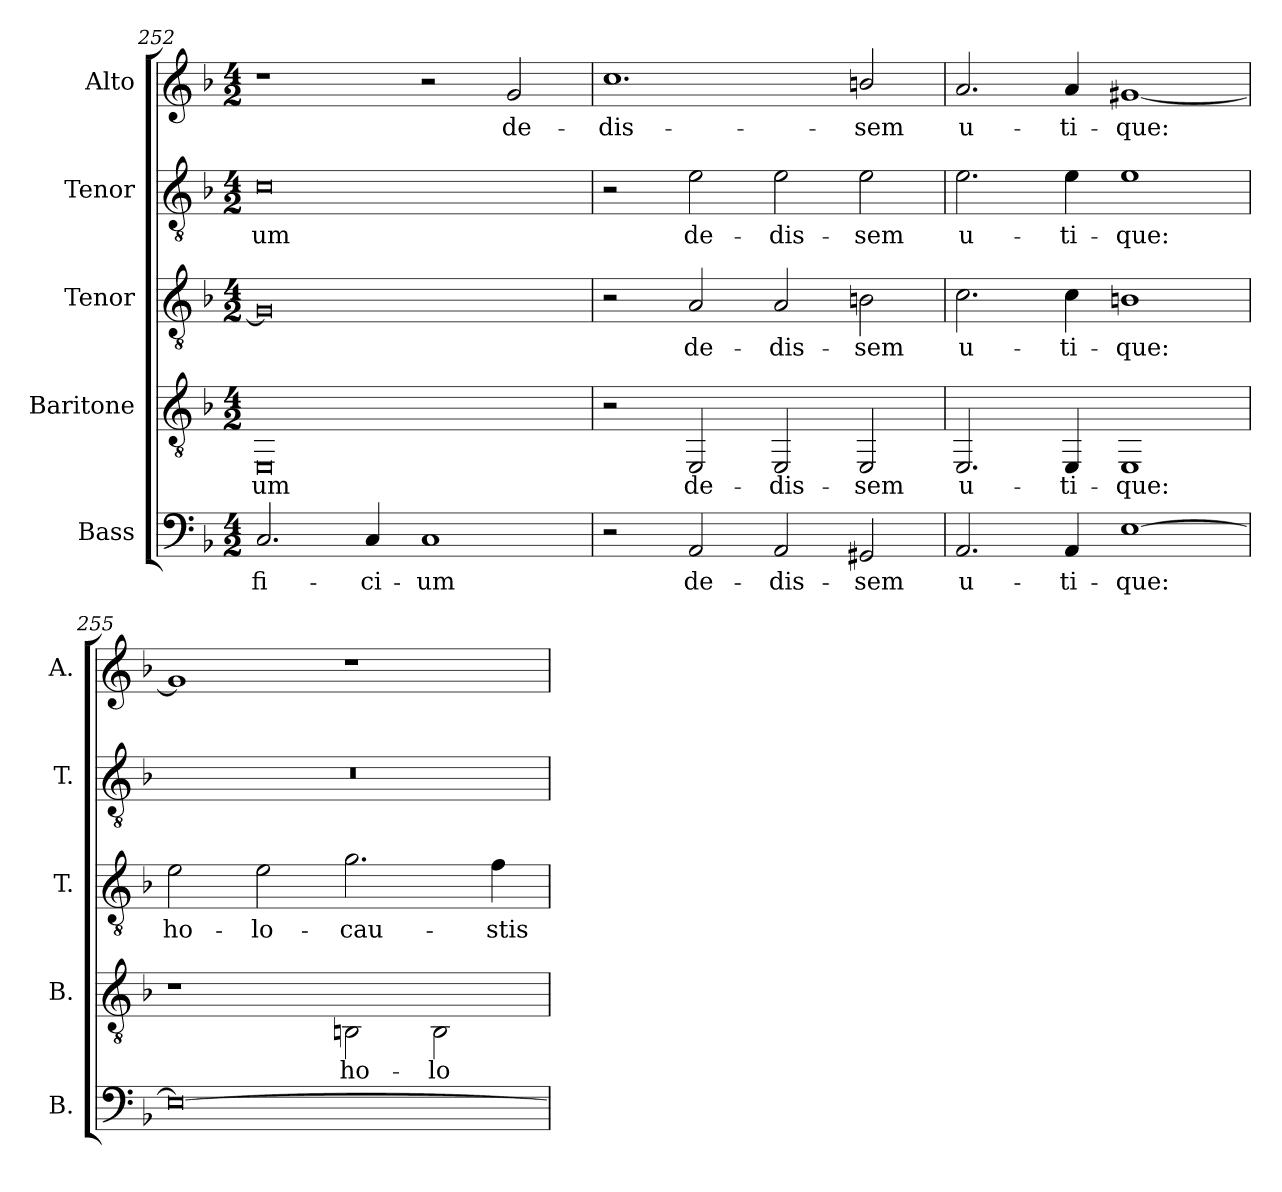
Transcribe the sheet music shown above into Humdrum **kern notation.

**kern	**text	**kern	**text	**kern	**text	**kern	**text	**kern	**text
*part5	*part5	*part4	*part4	*part3	*part3	*part2	*part2	*part1	*part1
*staff5	*staff5	*staff4	*staff4	*staff3	*staff3	*staff2	*staff2	*staff1	*staff1
*I"Bass	*	*I"Baritone	*	*I"Tenor	*	*I"Tenor	*	*I"Alto	*
*I'B.	*	*I'B.	*	*I'T.	*	*I'T.	*	*I'A.	*
*clefF4	*	*clefGv2	*	*clefGv2	*	*clefGv2	*	*clefG2	*
*	*	*	*	*ITrd7c12	*	*ITrd7c12	*	*	*
*k[b-]	*	*k[b-]	*	*k[b-]	*	*k[b-]	*	*k[b-]	*
*F:	*	*F:	*	*F:	*	*F:	*	*F:	*
*M4/2	*	*M4/2	*	*M4/2	*	*M4/2	*	*M4/2	*
=252	=252	=252	=252	=252	=252	=252	=252	=252	=252
!	!LO:LY:b:color=#000000	!	!	!	!	!	!	!	!
!	!	!	!LO:LY:b:color=#000000	!	!	!	!	!	!
!	!	!	!	!	!	!	!LO:LY:b:color=#000000	!	!
2.Ci/	-fi-	0EEi	-um	0GGi]	.	0Ci	-um	1r	.
!	!LO:LY:b:color=#000000	!	!	!	!	!	!	!	!
4Ci/	-ci-	.	.	.	.	.	.	.	.
!	!LO:LY:b:color=#000000	!	!	!	!	!	!	!	!
1Ci	-um	.	.	.	.	.	.	2r	.
!	!	!	!	!	!	!	!	!	!LO:LY:b:color=#000000
.	.	.	.	.	.	.	.	2gi/	de-
!!LO:LB:g=z
=253	=253	=253	=253	=253	=253	=253	=253	=253	=253
!	!	!	!	!	!	!	!	!	!LO:LY:b:color=#000000
2r	.	2r	.	2r	.	2r	.	1.cci	-dis-
!	!LO:LY:b:color=#000000	!	!	!	!	!	!	!	!
!	!	!	!LO:LY:b:color=#000000	!	!	!	!	!	!
!	!	!	!	!	!LO:LY:b:color=#000000	!	!	!	!
!	!	!	!	!	!	!	!LO:LY:b:color=#000000	!	!
2AAi/	de-	2EEi/	de-	2AAi/	de-	2Ei\	de-	.	.
!	!LO:LY:b:color=#000000	!	!	!	!	!	!	!	!
!	!	!	!LO:LY:b:color=#000000	!	!	!	!	!	!
!	!	!	!	!	!LO:LY:b:color=#000000	!	!	!	!
!	!	!	!	!	!	!	!LO:LY:b:color=#000000	!	!
2AAi/	-dis-	2EEi/	-dis-	2AAi/	-dis-	2Ei\	-dis-	.	.
!	!LO:LY:b:color=#000000	!	!	!	!	!	!	!	!
!	!	!	!LO:LY:b:color=#000000	!	!	!	!	!	!
!	!	!	!	!	!LO:LY:b:color=#000000	!	!	!	!
!	!	!	!	!	!	!	!LO:LY:b:color=#000000	!	!
!	!	!	!	!	!	!	!	!	!LO:LY:b:color=#000000
2GG#Xi/	-sem	2EEi/	-sem	2BBni\	-sem	2Ei\	-sem	2bni/	-sem
=254	=254	=254	=254	=254	=254	=254	=254	=254	=254
!	!LO:LY:b:color=#000000	!	!	!	!	!	!	!	!
!	!	!	!LO:LY:b:color=#000000	!	!	!	!	!	!
!	!	!	!	!	!LO:LY:b:color=#000000	!	!	!	!
!	!	!	!	!	!	!	!LO:LY:b:color=#000000	!	!
!	!	!	!	!	!	!	!	!	!LO:LY:b:color=#000000
2.AAi/	u-	2.EEi/	u-	2.Ci\	u-	2.Ei\	u-	2.ai/	u-
!	!LO:LY:b:color=#000000	!	!	!	!	!	!	!	!
!	!	!	!LO:LY:b:color=#000000	!	!	!	!	!	!
!	!	!	!	!	!LO:LY:b:color=#000000	!	!	!	!
!	!	!	!	!	!	!	!LO:LY:b:color=#000000	!	!
!	!	!	!	!	!	!	!	!	!LO:LY:b:color=#000000
4AAi/	-ti-	4EEi/	-ti-	4Ci\	-ti-	4Ei\	-ti-	4ai/	-ti-
!	!LO:LY:b:color=#000000	!	!	!	!	!	!	!	!
!	!	!	!LO:LY:b:color=#000000	!	!	!	!	!	!
!	!	!	!	!	!LO:LY:b:color=#000000	!	!	!	!
!	!	!	!	!	!	!	!LO:LY:b:color=#000000	!	!
!	!	!	!	!	!	!	!	!	!LO:LY:b:color=#000000
[1Ei	-que:	1EEi	-que:	1BBni	-que:	1Ei	-que:	[1g#Xi	-que:
=255	=255	=255	=255	=255	=255	=255	=255	=255	=255
!	!	!	!	!	!LO:LY:b:color=#000000	!LO:N:vis=1	!	!	!
0Ei_	.	1r	.	2Ei\	ho-	0r	.	1g#i]	.
!	!	!	!	!	!LO:LY:b:color=#000000	!	!	!	!
.	.	.	.	2Ei\	-lo-	.	.	.	.
!	!	!	!LO:LY:b:color=#000000	!	!	!	!	!	!
!	!	!	!	!	!LO:LY:b:color=#000000	!	!	!	!
.	.	2BBni\	ho-	2.Gi\	-cau-	.	.	1r	.
!	!	!	!LO:LY:b:color=#000000	!	!	!	!	!	!
.	.	2BBi\	-lo-	.	.	.	.	.	.
!	!	!	!	!	!LO:LY:b:color=#000000	!	!	!	!
.	.	.	.	4Fi\	-stis	.	.	.	.
=	=	=	=	=	=	=	=	=	=
*-	*-	*-	*-	*-	*-	*-	*-	*-	*-
